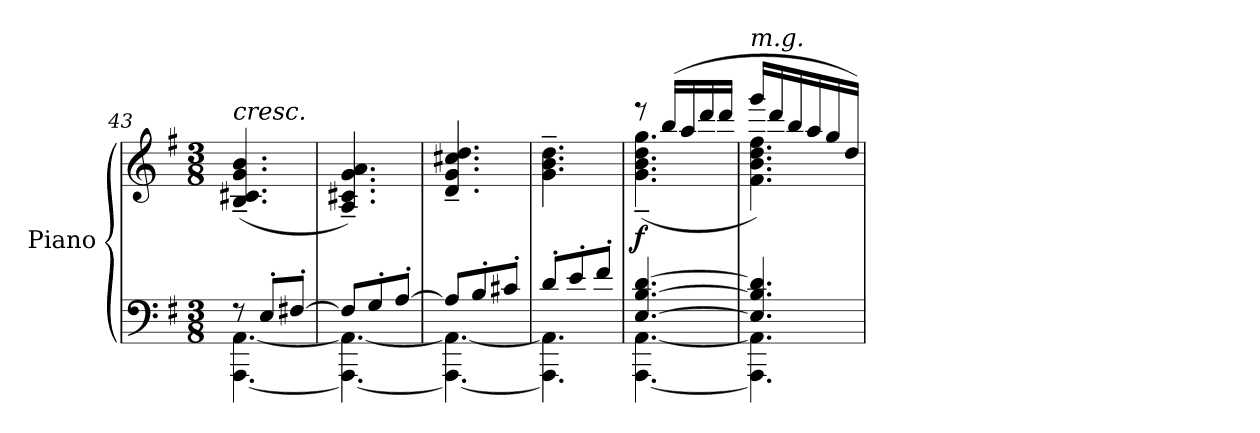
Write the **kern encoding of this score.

**kern	**kern	**dynam
*part1	*part1	*part1
*staff2	*staff1	*staff1/2
*I"Piano	*	*
*I'Pno.	*	*
*clefF4	*clefG2	*
*k[f#]	*k[f#]	*
*M3/8	*M3/8	*
=43	=43	=43
*^	*	*
!	!	!LO:TX:a:i:t=cresc.	!
8r	[4.AAA\ [4.AA\	(<4.B/~> 4.c#X/~> 4.g/~> 4.b/~>	.
8E'/L	.	.	.
[8F#X'/J	.	.	.
=44	=44	=44	=44
8F#/L]	4.AAA\_ 4.AA\_	4.A/~> 4.c#X/~> 4.g/~> 4.a/~>)	.
8G'/	.	.	.
[8A'/J	.	.	.
=45	=45	=45	=45
8A/L]	4.AAA\_ 4.AA\_	4.d/~> 4.g/~> 4.cc#X/~> 4.dd/~>	.
8B'/	.	.	.
8c#X'/J	.	.	.
=46	=46	=46	=46
8d'/L	4.AAA\] 4.AA\]	4.g\~ 4.b\~ 4.dd\~	.
8e'/	.	.	.
8f#'/J	.	.	.
!!LO:LB:g=z
=47	=47	=47	=47
*	*	*^	*
!	!	!	!	!LO:DY:b
[4.E/ [4.B/ [4.d/	[4.AAA\ [4.AA\	8r	(<4.g\~> 4.b\~> 4.dd\~> 4.gg\~>	f
.	.	(>16bb/LL	.	.
.	.	16aa/	.	.
.	.	16ddd/	.	.
.	.	16ddd/JJ	.	.
=48	=48	=48	=48	=48
!	!	!LO:TX:i:t=m.g.	!	!
4.E/] 4.B/] 4.d/]	4.AAA\] 4.AA\]	16ggg/LL	4.f#\ 4.b\ 4.dd\ 4.ff#\)	.
.	.	16ddd/	.	.
.	.	16bb/	.	.
.	.	16aa/	.	.
.	.	16gg/	.	.
.	.	16dd/JJ)	.	.
*v	*v	*	*	*
*	*v	*v	*
=	=	=
*-	*-	*-
